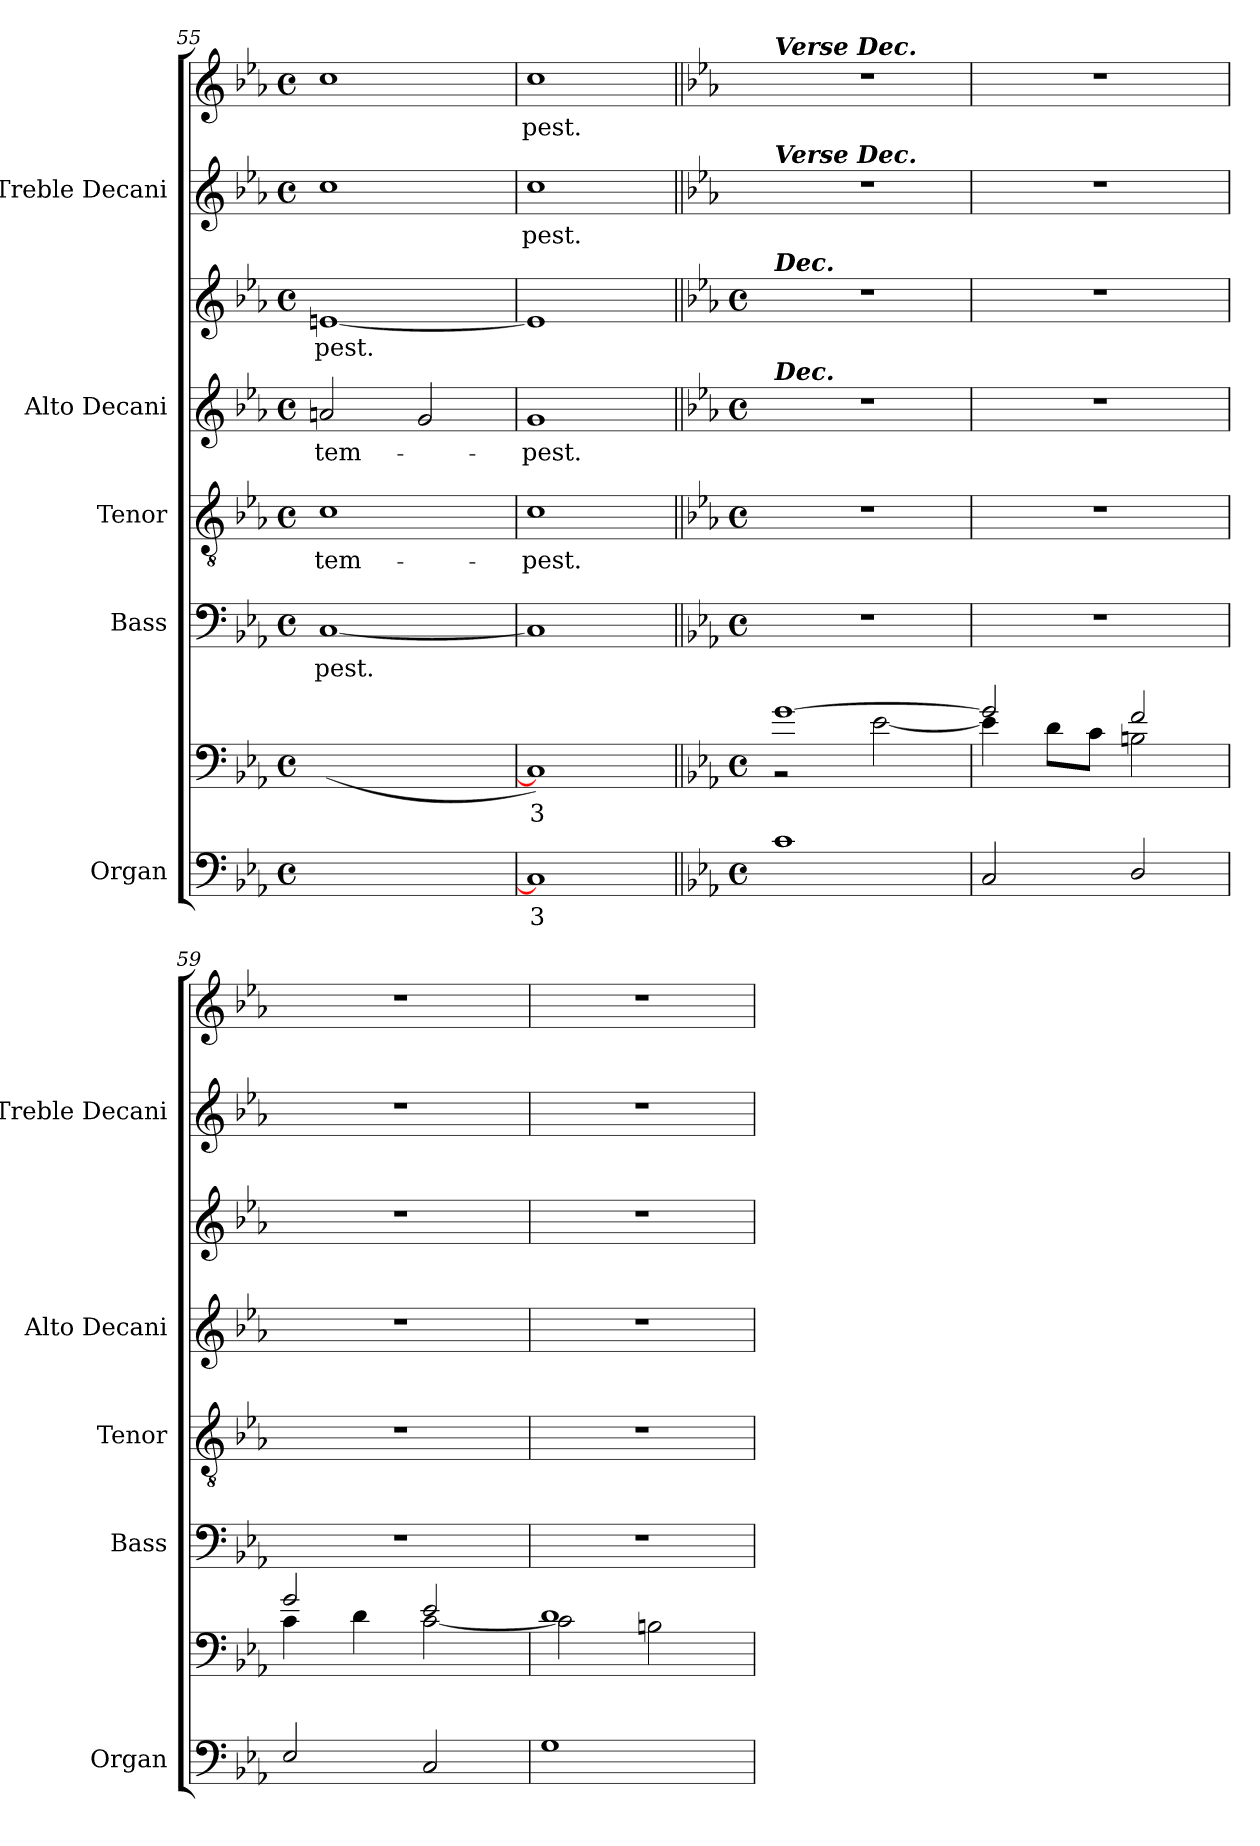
**kern	**text	**kern	**text	**kern	**text	**kern	**text	**kern	**text	**kern	**text	**kern	**text	**kern	**text
*part5	*part5	*part5	*part5	*part4	*part4	*part3	*part3	*part2	*part2	*part2	*part2	*part1	*part1	*part1	*part1
*staff8	*staff8	*staff7	*staff7	*staff6	*staff6	*staff5	*staff5	*staff4	*staff4	*staff3	*staff3	*staff2	*staff2	*staff1	*staff1
*I"Organ	*	*	*	*I"Bass	*	*I"Tenor	*	*I"Alto Decani	*	*	*	*I"Treble Decani	*	*	*
*I'Organ	*	*	*	*I'Bass	*	*I'Tenor	*	*I'Alto Decani	*	*	*	*I'Treble Decani	*	*	*
*clefF4	*	*clefF4	*	*clefF4	*	*clefGv2	*	*clefG2	*	*clefG2	*	*clefG2	*	*clefG2	*
*k[b-e-a-]	*	*k[b-e-a-]	*	*k[b-e-a-]	*	*k[b-e-a-]	*	*k[b-e-a-]	*	*k[b-e-a-]	*	*k[b-e-a-]	*	*k[b-e-a-]	*
*E-:	*	*E-:	*	*E-:	*	*E-:	*	*E-:	*	*E-:	*	*E-:	*	*E-:	*
*M4/4	*	*M4/4	*	*M4/4	*	*M4/4	*	*M4/4	*	*M4/4	*	*M4/4	*	*M4/4	*
*met(c)	*	*met(c)	*	*met(c)	*	*met(c)	*	*met(c)	*	*met(c)	*	*met(c)	*	*met(c)	*
=55	=55	=55	=55	=55	=55	=55	=55	=55	=55	=55	=55	=55	=55	=55	=55
!	!LO:LY:b	!	!LO:LY:b	!	!LO:LY:b	!	!LO:LY:b	!	!LO:LY:b	!	!LO:LY:b	!	!	!	!
[2Cyy	6	(<[2Cyy	6	[1C	-pest.	1c	tem-	2an	tem-	[1en	pest.	1cc	.	1cc	.
!	!LO:LY:b	!	!LO:LY:b	!	!	!	!	!	!	!	!	!	!	!	!
2Cyy_	5	2Cyy_	5	.	.	.	.	2g	.	.	.	.	.	.	.
=56	=56	=56	=56	=56	=56	=56	=56	=56	=56	=56	=56	=56	=56	=56	=56
!	!LO:LY:b	!	!LO:LY:b	!	!	!	!LO:LY:b	!	!LO:LY:b	!	!	!	!LO:LY:b	!	!LO:LY:b
1C]	3	1C])	3	1C]	.	1c	-pest.	1g	pest.	1e]	.	1cc	pest.	1cc	pest.
!!LO:LB:g=z
=57||	=57||	=57||	=57||	=57||	=57||	=57||	=57||	=57||	=57||	=57||	=57||	=57||	=57||	=57||	=57||
*k[b-e-a-]	*	*k[b-e-a-]	*	*	*	*	*	*k[b-e-a-]	*	*k[b-e-a-]	*	*	*	*	*
*E-:	*	*E-:	*	*	*	*	*	*E-:	*	*E-:	*	*	*	*	*
*M4/4	*	*M4/4	*	*M4/4	*	*M4/4	*	*M4/4	*	*M4/4	*	*	*	*	*
*met(c)	*	*met(c)	*	*met(c)	*	*met(c)	*	*met(c)	*	*met(c)	*	*	*	*	*
*^	*	*^	*	*	*	*	*	*	*	*	*	*	*	*	*
!	!	!	!	!	!	!	!	!	!	!	!	!	!	!	!	!LO:TX:a:Bi:t=Verse Dec.	!
!	!	!	!	!	!	!	!	!	!	!	!	!	!	!LO:TX:a:Bi:t=Verse Dec.	!	!	!
!	!	!	!	!	!	!	!	!	!	!	!	!LO:TX:a:Bi:t=Dec.	!	!	!	!	!
!	!	!	!	!	!	!	!	!	!	!LO:TX:a:Bi:t=Dec.	!	!	!	!	!	!	!
1c	1ryy	.	[1g/	2r	.	1r	.	1r	.	1r	.	1r	.	1r	.	1r	.
.	.	.	.	[2e-\	.	.	.	.	.	.	.	.	.	.	.	.	.
=58	=58	=58	=58	=58	=58	=58	=58	=58	=58	=58	=58	=58	=58	=58	=58	=58	=58
2C	1ryy	.	2g/]	4e-\]	.	1r	.	1r	.	1r	.	1r	.	1r	.	1r	.
.	.	.	.	8d\L	.	.	.	.	.	.	.	.	.	.	.	.	.
.	.	.	.	8c\J	.	.	.	.	.	.	.	.	.	.	.	.	.
2D	.	.	2f/	2Bn\	.	.	.	.	.	.	.	.	.	.	.	.	.
=59	=59	=59	=59	=59	=59	=59	=59	=59	=59	=59	=59	=59	=59	=59	=59	=59	=59
2E-	1ryy	.	2g/	4c\	.	1r	.	1r	.	1r	.	1r	.	1r	.	1r	.
.	.	.	.	4d\	.	.	.	.	.	.	.	.	.	.	.	.	.
2C	.	.	2e-/	[2c\	.	.	.	.	.	.	.	.	.	.	.	.	.
=60	=60	=60	=60	=60	=60	=60	=60	=60	=60	=60	=60	=60	=60	=60	=60	=60	=60
1G	1ryy	.	1d	2c\]	.	1r	.	1r	.	1r	.	1r	.	1r	.	1r	.
.	.	.	.	2Bn\	.	.	.	.	.	.	.	.	.	.	.	.	.
*v	*v	*	*	*	*	*	*	*	*	*	*	*	*	*	*	*	*
*	*	*v	*v	*	*	*	*	*	*	*	*	*	*	*	*	*
=	=	=	=	=	=	=	=	=	=	=	=	=	=	=	=
*-	*-	*-	*-	*-	*-	*-	*-	*-	*-	*-	*-	*-	*-	*-	*-
